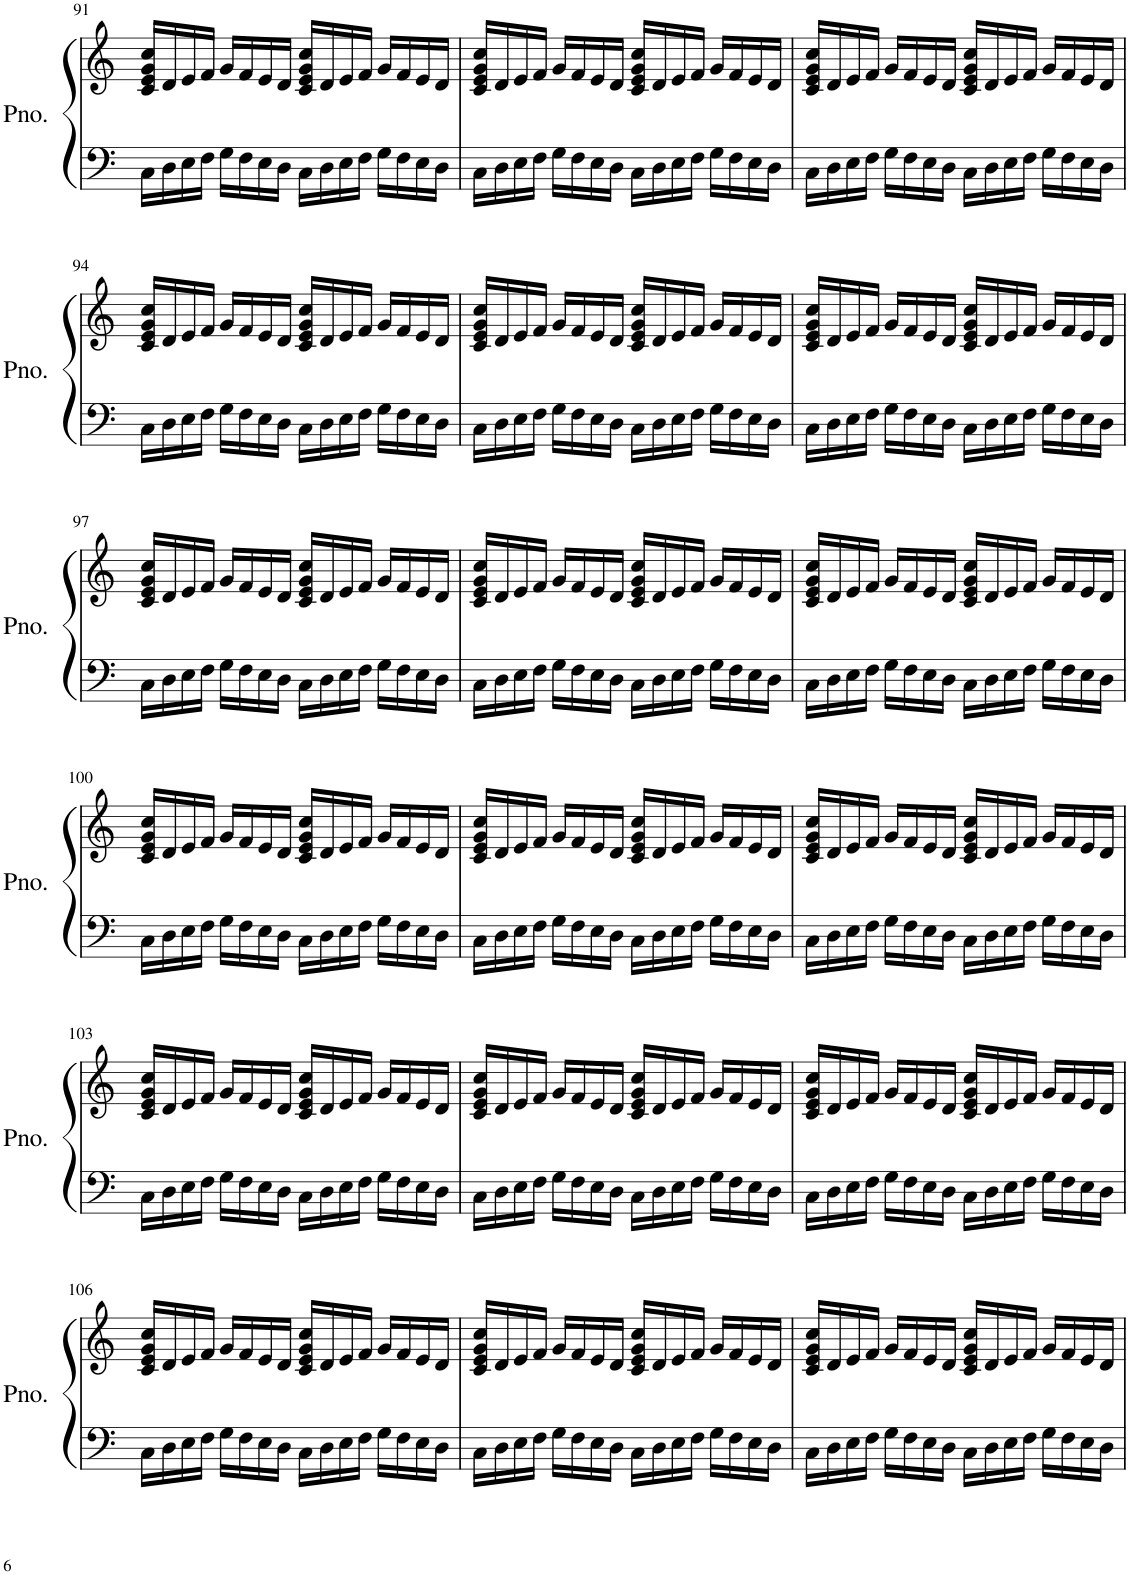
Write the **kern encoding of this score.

**kern	**kern
*part1	*part1
*staff2	*staff1
*I"Piano	*
*I'Pno.	*
!!LO:PB:g=z
*clefF4	*clefG2
*k[]	*k[]
*M4/4	*M4/4
=91	=91
16C\LL	16c/ 16e/ 16g/ 16cc/LL
16D\	16d/
16E\	16e/
16F\JJ	16f/JJ
16G\LL	16g/LL
16F\	16f/
16E\	16e/
16D\JJ	16d/JJ
16C\LL	16c/ 16e/ 16g/ 16cc/LL
16D\	16d/
16E\	16e/
16F\JJ	16f/JJ
16G\LL	16g/LL
16F\	16f/
16E\	16e/
16D\JJ	16d/JJ
=92	=92
16C\LL	16c/ 16e/ 16g/ 16cc/LL
16D\	16d/
16E\	16e/
16F\JJ	16f/JJ
16G\LL	16g/LL
16F\	16f/
16E\	16e/
16D\JJ	16d/JJ
16C\LL	16c/ 16e/ 16g/ 16cc/LL
16D\	16d/
16E\	16e/
16F\JJ	16f/JJ
16G\LL	16g/LL
16F\	16f/
16E\	16e/
16D\JJ	16d/JJ
=93	=93
16C\LL	16c/ 16e/ 16g/ 16cc/LL
16D\	16d/
16E\	16e/
16F\JJ	16f/JJ
16G\LL	16g/LL
16F\	16f/
16E\	16e/
16D\JJ	16d/JJ
16C\LL	16c/ 16e/ 16g/ 16cc/LL
16D\	16d/
16E\	16e/
16F\JJ	16f/JJ
16G\LL	16g/LL
16F\	16f/
16E\	16e/
16D\JJ	16d/JJ
!!LO:LB:g=z
=94	=94
16C\LL	16c/ 16e/ 16g/ 16cc/LL
16D\	16d/
16E\	16e/
16F\JJ	16f/JJ
16G\LL	16g/LL
16F\	16f/
16E\	16e/
16D\JJ	16d/JJ
16C\LL	16c/ 16e/ 16g/ 16cc/LL
16D\	16d/
16E\	16e/
16F\JJ	16f/JJ
16G\LL	16g/LL
16F\	16f/
16E\	16e/
16D\JJ	16d/JJ
=95	=95
16C\LL	16c/ 16e/ 16g/ 16cc/LL
16D\	16d/
16E\	16e/
16F\JJ	16f/JJ
16G\LL	16g/LL
16F\	16f/
16E\	16e/
16D\JJ	16d/JJ
16C\LL	16c/ 16e/ 16g/ 16cc/LL
16D\	16d/
16E\	16e/
16F\JJ	16f/JJ
16G\LL	16g/LL
16F\	16f/
16E\	16e/
16D\JJ	16d/JJ
=96	=96
16C\LL	16c/ 16e/ 16g/ 16cc/LL
16D\	16d/
16E\	16e/
16F\JJ	16f/JJ
16G\LL	16g/LL
16F\	16f/
16E\	16e/
16D\JJ	16d/JJ
16C\LL	16c/ 16e/ 16g/ 16cc/LL
16D\	16d/
16E\	16e/
16F\JJ	16f/JJ
16G\LL	16g/LL
16F\	16f/
16E\	16e/
16D\JJ	16d/JJ
!!LO:LB:g=z
=97	=97
16C\LL	16c/ 16e/ 16g/ 16cc/LL
16D\	16d/
16E\	16e/
16F\JJ	16f/JJ
16G\LL	16g/LL
16F\	16f/
16E\	16e/
16D\JJ	16d/JJ
16C\LL	16c/ 16e/ 16g/ 16cc/LL
16D\	16d/
16E\	16e/
16F\JJ	16f/JJ
16G\LL	16g/LL
16F\	16f/
16E\	16e/
16D\JJ	16d/JJ
=98	=98
16C\LL	16c/ 16e/ 16g/ 16cc/LL
16D\	16d/
16E\	16e/
16F\JJ	16f/JJ
16G\LL	16g/LL
16F\	16f/
16E\	16e/
16D\JJ	16d/JJ
16C\LL	16c/ 16e/ 16g/ 16cc/LL
16D\	16d/
16E\	16e/
16F\JJ	16f/JJ
16G\LL	16g/LL
16F\	16f/
16E\	16e/
16D\JJ	16d/JJ
=99	=99
16C\LL	16c/ 16e/ 16g/ 16cc/LL
16D\	16d/
16E\	16e/
16F\JJ	16f/JJ
16G\LL	16g/LL
16F\	16f/
16E\	16e/
16D\JJ	16d/JJ
16C\LL	16c/ 16e/ 16g/ 16cc/LL
16D\	16d/
16E\	16e/
16F\JJ	16f/JJ
16G\LL	16g/LL
16F\	16f/
16E\	16e/
16D\JJ	16d/JJ
!!LO:LB:g=z
=100	=100
16C\LL	16c/ 16e/ 16g/ 16cc/LL
16D\	16d/
16E\	16e/
16F\JJ	16f/JJ
16G\LL	16g/LL
16F\	16f/
16E\	16e/
16D\JJ	16d/JJ
16C\LL	16c/ 16e/ 16g/ 16cc/LL
16D\	16d/
16E\	16e/
16F\JJ	16f/JJ
16G\LL	16g/LL
16F\	16f/
16E\	16e/
16D\JJ	16d/JJ
=101	=101
16C\LL	16c/ 16e/ 16g/ 16cc/LL
16D\	16d/
16E\	16e/
16F\JJ	16f/JJ
16G\LL	16g/LL
16F\	16f/
16E\	16e/
16D\JJ	16d/JJ
16C\LL	16c/ 16e/ 16g/ 16cc/LL
16D\	16d/
16E\	16e/
16F\JJ	16f/JJ
16G\LL	16g/LL
16F\	16f/
16E\	16e/
16D\JJ	16d/JJ
=102	=102
16C\LL	16c/ 16e/ 16g/ 16cc/LL
16D\	16d/
16E\	16e/
16F\JJ	16f/JJ
16G\LL	16g/LL
16F\	16f/
16E\	16e/
16D\JJ	16d/JJ
16C\LL	16c/ 16e/ 16g/ 16cc/LL
16D\	16d/
16E\	16e/
16F\JJ	16f/JJ
16G\LL	16g/LL
16F\	16f/
16E\	16e/
16D\JJ	16d/JJ
!!LO:LB:g=z
=103	=103
16C\LL	16c/ 16e/ 16g/ 16cc/LL
16D\	16d/
16E\	16e/
16F\JJ	16f/JJ
16G\LL	16g/LL
16F\	16f/
16E\	16e/
16D\JJ	16d/JJ
16C\LL	16c/ 16e/ 16g/ 16cc/LL
16D\	16d/
16E\	16e/
16F\JJ	16f/JJ
16G\LL	16g/LL
16F\	16f/
16E\	16e/
16D\JJ	16d/JJ
=104	=104
16C\LL	16c/ 16e/ 16g/ 16cc/LL
16D\	16d/
16E\	16e/
16F\JJ	16f/JJ
16G\LL	16g/LL
16F\	16f/
16E\	16e/
16D\JJ	16d/JJ
16C\LL	16c/ 16e/ 16g/ 16cc/LL
16D\	16d/
16E\	16e/
16F\JJ	16f/JJ
16G\LL	16g/LL
16F\	16f/
16E\	16e/
16D\JJ	16d/JJ
=105	=105
16C\LL	16c/ 16e/ 16g/ 16cc/LL
16D\	16d/
16E\	16e/
16F\JJ	16f/JJ
16G\LL	16g/LL
16F\	16f/
16E\	16e/
16D\JJ	16d/JJ
16C\LL	16c/ 16e/ 16g/ 16cc/LL
16D\	16d/
16E\	16e/
16F\JJ	16f/JJ
16G\LL	16g/LL
16F\	16f/
16E\	16e/
16D\JJ	16d/JJ
!!LO:LB:g=z
=106	=106
16C\LL	16c/ 16e/ 16g/ 16cc/LL
16D\	16d/
16E\	16e/
16F\JJ	16f/JJ
16G\LL	16g/LL
16F\	16f/
16E\	16e/
16D\JJ	16d/JJ
16C\LL	16c/ 16e/ 16g/ 16cc/LL
16D\	16d/
16E\	16e/
16F\JJ	16f/JJ
16G\LL	16g/LL
16F\	16f/
16E\	16e/
16D\JJ	16d/JJ
=107	=107
16C\LL	16c/ 16e/ 16g/ 16cc/LL
16D\	16d/
16E\	16e/
16F\JJ	16f/JJ
16G\LL	16g/LL
16F\	16f/
16E\	16e/
16D\JJ	16d/JJ
16C\LL	16c/ 16e/ 16g/ 16cc/LL
16D\	16d/
16E\	16e/
16F\JJ	16f/JJ
16G\LL	16g/LL
16F\	16f/
16E\	16e/
16D\JJ	16d/JJ
=108	=108
16C\LL	16c/ 16e/ 16g/ 16cc/LL
16D\	16d/
16E\	16e/
16F\JJ	16f/JJ
16G\LL	16g/LL
16F\	16f/
16E\	16e/
16D\JJ	16d/JJ
16C\LL	16c/ 16e/ 16g/ 16cc/LL
16D\	16d/
16E\	16e/
16F\JJ	16f/JJ
16G\LL	16g/LL
16F\	16f/
16E\	16e/
16D\JJ	16d/JJ
=	=
*-	*-
